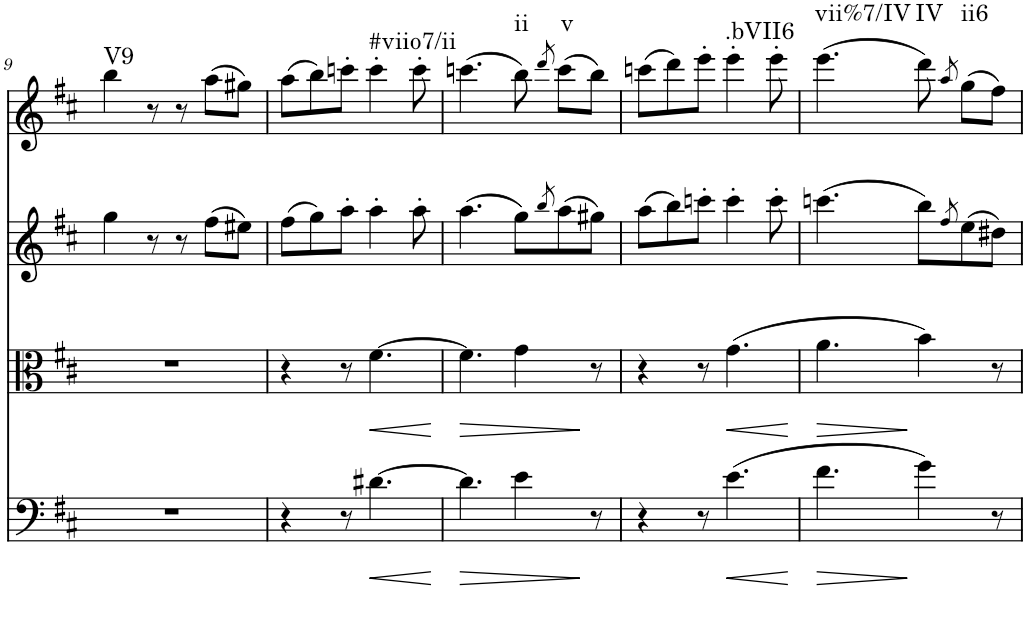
**kern	**dynam	**kern	**dynam	**kern	**kern	**harte
*part4	*part4	*part3	*part3	*part2	*part1	*part1
*staff4	*staff4	*staff3	*staff3	*staff2	*staff1	*
*I"Violoncello	*	*I"Viola	*	*I"Violin II	*I"Violin I	*
*I'Vc	*	*I'Vla	*	*I'Vln	*I'Vln	*
!!LO:PB:g=z
*clefF4	*	*clefC3	*	*clefG2	*clefG2	*
*k[f#c#]	*	*k[f#c#]	*	*k[f#c#]	*k[f#c#]	*
*M6/8	*	*M6/8	*	*M6/8	*M6/8	*
=9	=9	=9	=9	=9	=9	=9
!	!	!	!	!	!	!LO:H:kt=V9
2.r	.	2.r	.	4gg\	4bb\	N
.	.	.	.	8r	8r	.
.	.	.	.	8r	8r	.
.	.	.	.	(8ff#\L	(8aa\L	.
.	.	.	.	8ee#X\J)	8gg#X\J)	.
=10	=10	=10	=10	=10	=10	=10
4r	.	4r	.	(8ff#\L	(8aa\L	.
.	.	.	.	8gg\)	8bb\)	.
8r	.	8r	.	8aa'\J	8cccn'\J	.
!	!LO:HP:b	!	!LO:HP:b	!	!	!LO:H:kt=#viio7/ii
[4.d#X\	<	[4.f#\	<	4aa'\	4ccc'\	N
.	.	.	.	8aa'\	8ccc'\	.
.	[	.	[	.	.	.
=11	=11	=11	=11	=11	=11	=11
!	!LO:HP:b	!	!LO:HP:b	!	!	!
4.d#\]	>	4.f#\]	>	(4.aa\	(4.cccn\	.
!	!	!	!	!	!	!LO:H:kt=ii
4e\	.	4g\	.	8gg\L)	8bb\)	N
.	.	.	.	8qbb/	8qddd/	.
!	!	!	!	!	!	!LO:H:kt=v
.	.	.	.	(8aa\	(8ccc\L	N
8r	]	8r	]	8gg#X\J)	8bb\J)	.
=12	=12	=12	=12	=12	=12	=12
4r	.	4r	.	(8aa\L	(8cccn\L	.
.	.	.	.	8bb\)	8ddd\)	.
8r	.	8r	.	8cccn'\J	8eee'\J	.
!	!LO:HP:b	!	!LO:HP:b	!	!	!LO:H:kt=.bVII6
(4.e\	<	(4.g\	<	4ccc'\	4eee'\	N
.	.	.	.	8ccc'\	8eee'\	.
.	[	.	[	.	.	.
=13	=13	=13	=13	=13	=13	=13
!	!LO:HP:b	!	!LO:HP:b	!	!	!LO:H:kt=vii%7/IV
4.f#\	>	4.a\	>	(4.cccn\	(4.eee\	N
!	!	!	!	!	!	!LO:H:kt=IV
4g\)	]	4b\)	]	8bb\L)	8ddd\)	N
.	.	.	.	8qff#/	8qaa/	.
!	!	!	!	!	!	!LO:H:kt=ii6
.	.	.	.	(8ee\	(8gg\L	N
8r	.	8r	.	8dd#X\J)	8ff#\J)	.
=	=	=	=	=	=	=
*-	*-	*-	*-	*-	*-	*-
